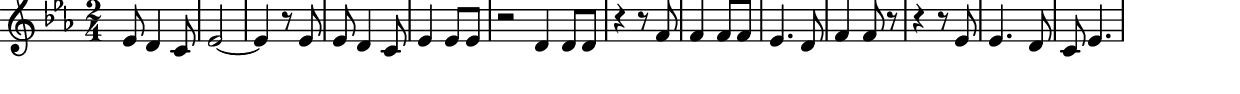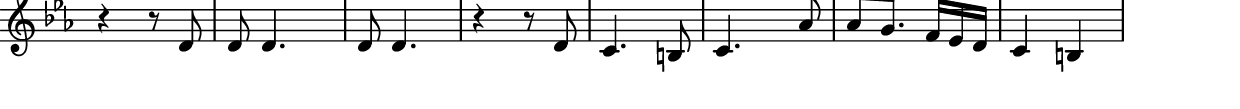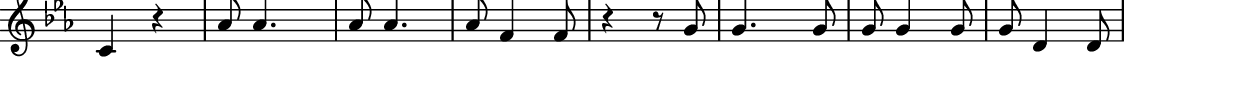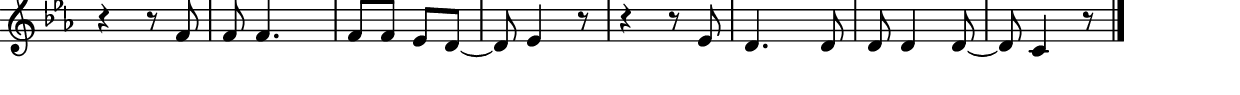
% MusicXML to Lilypond converter by Kovi

szovegAAA = \lyricmode {  "So" -- "ha" -- "se" "mondd," "hogy" "túl" "vagy" "már" "min" -- "de" -- "nen,"  \skip 4  \skip 4  \skip 4 "Min" -- "dig" "van" "új," "és" "még" "ú" -- "jabb," "hát" "várd" "a" "cso" -- "dát," "De" "so" -- "ha" -- "se" "mondd," "hogy" "nincs" "to" -- "vább!"  \skip 4  \skip 4  \skip 4  \skip 4  \skip 4  \skip 4  \skip 4  \skip 4  \skip 4 "So" -- "ha" -- "se" "mondd," "hogy" "vé" -- "ge," "csak" "azt" "mondd," "hogy" "eny" -- "nyi" "meg" -- "ér" -- "te," "S ha" "meg" -- "ér" -- "te," "jö" -- "het" "egy" "pont," "Mit" "mon" -- "da" -- "nod" "kell," "ó," "mondd!"  }

szovegAAB = \lyricmode {  "So" -- "ha" -- "se" "mondd," "hogy" "to" -- "vább" "már"  \skip 4  \skip 4  \skip 4 "nincs" "ne" -- "kem,"  \skip 4  \skip 4  \skip 4  \skip 4  \skip 4  \skip 4  \skip 4  \skip 4  \skip 4  \skip 4  \skip 4  \skip 4  \skip 4  \skip 4  \skip 4  \skip 4  \skip 4  \skip 4  \skip 4  \skip 4  \skip 4  \skip 4  \skip 4  \skip 4  \skip 4  \skip 4  \skip 4  \skip 4  \skip 4  \skip 4  \skip 4  \skip 4  \skip 4  \skip 4  \skip 4  \skip 4  \skip 4  \skip 4  \skip 4  \skip 4  \skip 4  \skip 4  \skip 4  \skip 4  \skip 4  \skip 4  \skip 4  \skip 4  \skip 4  \skip 4  \skip 4  \skip 4  \skip 4  \skip 4  \skip 4  \skip 4  \skip 4  \skip 4  \skip 4  \skip 4  \skip 4  }

% Analyzing...
% 1 parts
% 1 Staff
% forceBassClefActive = 
melody = {
% 99 notes in the part
% 1 voices

\new Staff
\new Voice {
% 99 notes
% 38 mesaures

\override Score.RehearsalMark #'break-visibility = #begin-of-line-invisible
% Measure 1
\clef "treble"
\key ees \major
\repeat volta 2 {
\time 2/4 
ees'8 d'4 c'8 
% Measure 2
ees'2~ 
% Measure 3
ees'4 r8 ees'8 
% Measure 4
ees'8 d'4 c'8 
% Measure 5
}\alternative {
{ees'4 ees'8 ees'8 
% Measure 6
r2 \bar ":|" }
% Measure 7
{d'4 d'8 d'8 
% Measure 8
r4 r8 f'8 }
}
% Measure 9
f'4 f'8 f'8 
% Measure 10
ees'4. d'8 
% Measure 11
f'4 f'8 r8 
% Measure 12
r4 r8 ees'8 
% Measure 13
ees'4. d'8 
% Measure 14
c'8 ees'4. 
% Measure 15
\break
r4 r8 d'8 
% Measure 16
d'8 d'4. 
% Measure 17
d'8 d'4. 
% Measure 18
r4 r8 d'8 
% Measure 19
c'4. b8 
% Measure 20
c'4. aes'8 
% Measure 21
aes'8 g'8. f'16 ees'16 d'16 
% Measure 22
c'4 b4 
% Measure 23
c'4 r4 
% Measure 24
aes'8 aes'4. 
% Measure 25
aes'8 aes'4. 
% Measure 26
aes'8 ^"Fm"f'4 f'8 
% Measure 27
r4 r8 g'8 
% Measure 28
g'4. g'8 
% Measure 29
g'8 g'4 g'8 
% Measure 30
g'8 d'4 d'8 
% Measure 31
\break
r4 r8 f'8 
% Measure 32
f'8 f'4. 
% Measure 33
f'8 f'8 ees'8 d'8~ 
% Measure 34
d'8 ees'4 r8 
% Measure 35
r4 r8 ees'8 
% Measure 36
d'4. d'8 
% Measure 37
d'8 d'4 d'8~ 
% Measure 38
d'8 c'4 r8 \bar "|." 
} % voice
} % melody


harmonies = \chordmode {
% 17 chords
\germanChords
c4:m s4 s4 s4 s4 s4 s4 s4 s4 s4 s4 s4 g4 s4 s4 s4 f4:m s4 s4 s4 s4 s4 s4 s4 c4:m s4 s4 s4 s4 s4 g4 s4 s4 s4 s4 s4 s4 s4 c4:m s4 g4 s4 c4:m g4 c4:m s4 g4 s4 s4 s4 s4 s4 s4 s4 c4:m s4 s4 s4 s8 g4 s4 s4 s8 f4:m s4 s4 s4 s8 c4:m s4 s4 s8 g4 s4 s4 s4 s8 c4:m s8
}

\include "../../definitions.ly"
